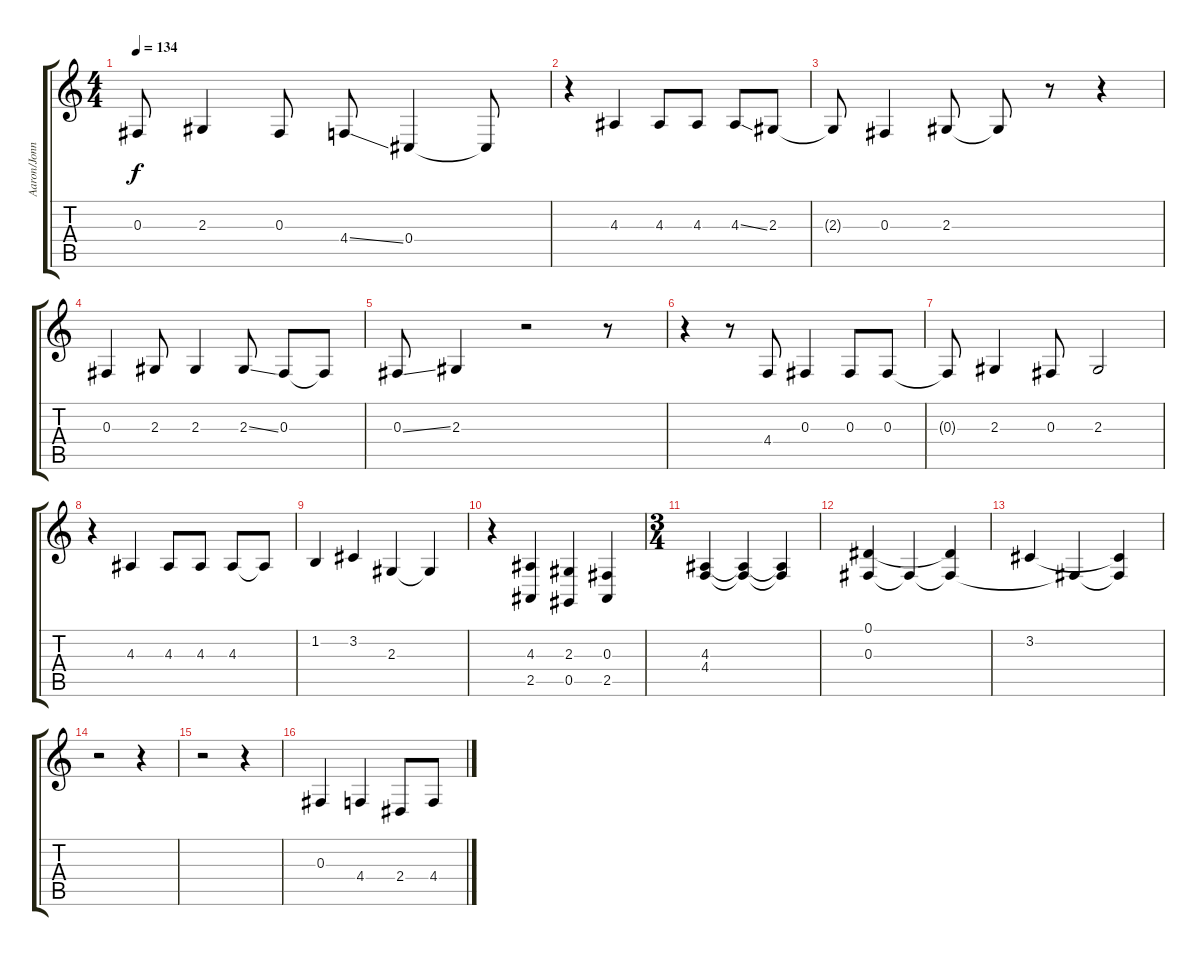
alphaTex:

\track ("Aaron/Jonny - Vocals" "Aaron/Jonn") {instrument lead2sawtooth}
\staff {score tabs}
\tuning (Eb4 Bb3 Gb3 Db3 Ab2 Eb2) {hide}
\ts (4 4)
\tempo 134
\clef g2
\ks c
0.3{t}.8{dy f} 2.3.4 0.3.8 4.4{ss}.8 0.4.4 0.4{t}.8 |
r.4 4.3.4 4.3.8 4.3.8 4.3{ss}.8 2.3.8 |
2.3{t}.8 0.3.4 2.3.8 2.3{t}.8 r.8 r.4 |
0.3.4 2.3.8 2.3.4 2.3{ss}.8 0.3.8 0.3{t}.8 |
0.3{ss}.8 2.3.4 r.2 r.8 |
r.4 r.8 4.4.8 0.3.4 0.3.8 0.3.8 |
0.3{t}.8 2.3.4 0.3.8 2.3.2 |
r.4 4.3.4 4.3.8 4.3.8 4.3.8 4.3{t}.8 |
1.2.4 3.2.4 2.3.4 2.3{t}.4 |
r.4 (4.3 2.5).4 (2.3 0.5).4 (0.3 2.5).4 |
\ts (3 4)
(4.3 4.4).4 (4.3{t} 4.4{t}).4 (4.3{t} 4.4{t}).4 |
(0.1 0.3).4 0.3{t}.4 (0.1{t} 0.3{t}).4 |
3.2.4 0.3{t}.4 (3.2{t} 0.3{t}).4 |
r.2 r.4 |
r.2 r.4 |
0.3.4 4.4.4 2.4.8 4.4.8
